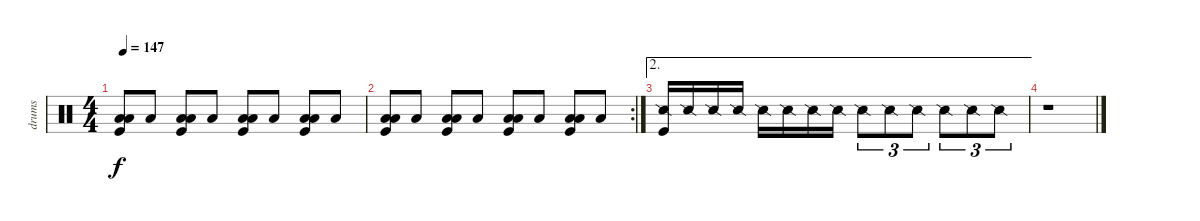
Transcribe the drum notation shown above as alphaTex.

\track ("drums" "drums") {instrument percussion}
\staff {score}
\articulation defaults
\ts (4 4)
\tempo 147
\clef neutral
\ks c
("Low Floor Tom (hit)" "Low Floor Tom (hit)" "Kick (hit)").8{dy f} "Low Floor Tom (hit)".8 ("Low Floor Tom (hit)" "Low Floor Tom (hit)" "Kick (hit)").8 "Low Floor Tom (hit)".8 ("Low Floor Tom (hit)" "Low Floor Tom (hit)" "Kick (hit)").8 "Low Floor Tom (hit)".8 ("Low Floor Tom (hit)" "Low Floor Tom (hit)" "Kick (hit)").8 "Low Floor Tom (hit)".8 |
\rc 2
("Low Floor Tom (hit)" "Low Floor Tom (hit)" "Kick (hit)").8 "Low Floor Tom (hit)".8 ("Low Floor Tom (hit)" "Low Floor Tom (hit)" "Kick (hit)").8 "Low Floor Tom (hit)".8 ("Low Floor Tom (hit)" "Low Floor Tom (hit)" "Kick (hit)").8 "Low Floor Tom (hit)".8 ("Low Floor Tom (hit)" "Low Floor Tom (hit)" "Kick (hit)").8 "Low Floor Tom (hit)".8 |
\ae 2
("Snare (side stick) 2" "Kick (hit)").16 "Snare (side stick) 2".16 "Snare (side stick) 2".16 "Snare (side stick) 2".16 "Snare (side stick) 2".16 "Snare (side stick) 2".16 "Snare (side stick) 2".16 "Snare (side stick) 2".16 "Snare (side stick) 2".8{tu (3 2)} "Snare (side stick) 2".8{tu (3 2)} "Snare (side stick) 2".8{tu (3 2)} "Snare (side stick) 2".8{tu (3 2)} "Snare (side stick) 2".8{tu (3 2)} "Snare (side stick) 2".8{tu (3 2)} |
r.1
